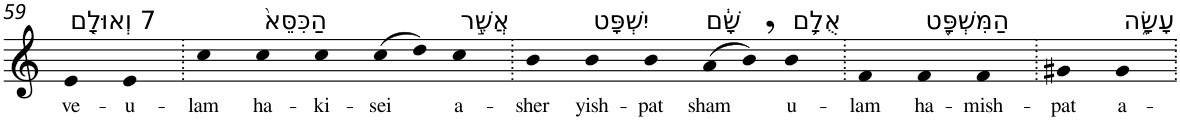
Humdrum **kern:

**kern	**text
*part1	*part1
*staff1	*staff1
*I"Piano	*
*I'Pno	*
!!LO:PB:g=z
*clefG2	*
*k[]	*
=59	=59
!LO:TX:a:t=7 וְאוּלָ֤ם	!
!	!LO:LY:b
4e	ve-
!	!LO:LY:b
4e	-u-
=60.	=60.
!	!LO:LY:b
4cc	-lam
!LO:TX:a:t=הַכִּסֵּא֙	!
!	!LO:LY:b
4cc	ha-
!	!LO:LY:b
4cc	-ki-
!	!LO:LY:b
(>8cc	-sei
8dd)	.
!LO:TX:a:t=אֲשֶׁ֣ר	!
!	!LO:LY:b
4cc	a-
=61.	=61.
!	!LO:LY:b
4b	-sher
!LO:TX:a:t=יִשְׁפָּט	!
!	!LO:LY:b
4b	yish-
!	!LO:LY:b
4b	-pat
!LO:TX:a:t=שָׁ֔ם	!
!	!LO:LY:b
(>8a	sham
8b,)	.
!LO:TX:a:t=אֻלָ֥ם	!
!	!LO:LY:b
4b	u-
=62.	=62.
!	!LO:LY:b
4f	-lam
!LO:TX:a:t=הַמִּשְׁפָּ֖ט	!
!	!LO:LY:b
4f	ha-
!	!LO:LY:b
4f	-mish-
=63.	=63.
!	!LO:LY:b
4g#X	-pat
!LO:TX:a:t=עָשָׂ֑ה	!
!	!LO:LY:b
4g#	a-
=.	=.
*-	*-
